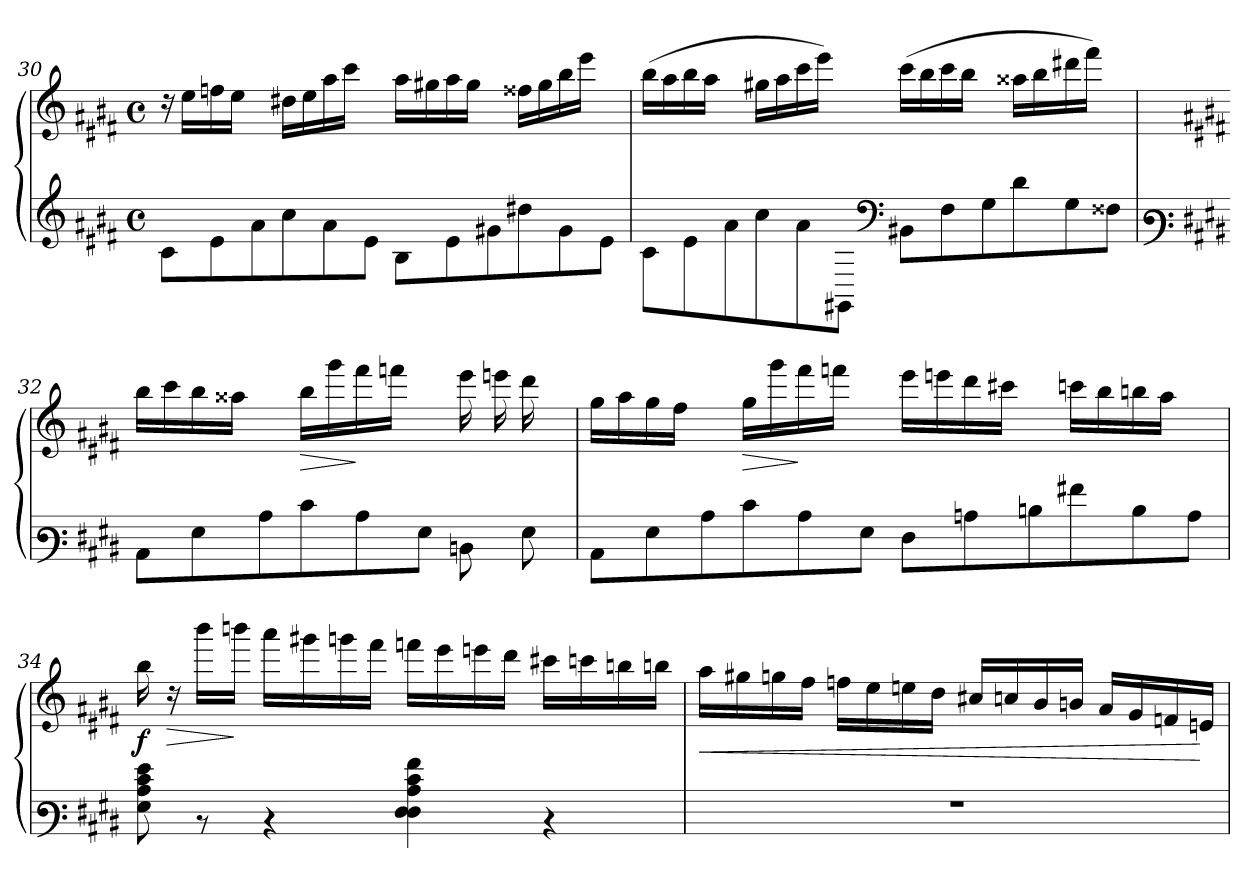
**kern	**kern	**dynam
*part1	*part1	*part1
*staff2	*staff1	*staff1/2
!!LO:LB:g=z
*clefG3	*clefG3	*
*k[f#c#g#d#]	*k[f#c#g#d#]	*
*M4/4	*M4/4	*
*met(c)	*met(c)	*
=30	=30	=30
8A\L	16ra	.
.	16cc#\LL	.
8c#\	16ddn\	.
.	16cc#\JJ	.
8f#\	8ryy	.
8a\	16b#X\LL	.
.	16cc#\	.
8f#\	16ff#\	.
.	16aa\JJ	.
8c#\J	8ryy	.
8G#\L	16ff#\LL	.
.	16ee#X\	.
8c#\	16ff#\	.
.	16ee#\JJ	.
8e#X\	8ryy	.
8b#\	16dd##X\LL	.
.	16ee#\	.
8e#\	16gg#\	.
.	16ccc#\JJ	.
8c#\J	8ryy	.
=31	=31	=31
8A\L	(>16gg#\LL	.
.	16ff#\	.
8c#\	16gg#\	.
.	16ff#\JJ	.
8f#\	8ryy	.
8a\	16ee#X\LL	.
.	16ff#\	.
8f#\	16aa\	.
.	16ccc#\JJ)	.
8EE#\J	8ryy	.
*clefF4	*	*
8BB#X\L	(>16aa\LL	.
.	16gg#\	.
8F#\	16aa\	.
.	16gg#\JJ	.
8G#\	8ryy	.
8d#\	16ff##X\LL	.
.	16gg#\	.
8G#\	16bb#X\	.
.	16ddd#\JJ)	.
8F##\J	8ryy	.
!!LO:PB:g=z
=32	=32	=32
*clefF3	*	*
*k[f#c#g#d#]	*k[f#c#g#d#]	*
8C#\L	16gg#\LL	.
.	16aa\	.
8G#\	16gg#\	.
.	16ff##X\JJ	.
8c#\	8ryy	.
!	!	!LO:HP:b
8e\	16gg#\LL	>
.	16eee\	.
8c#\	16ddd#\	]
.	16dddn\JJ	.
8G#\J	8ryy	.
8D\L	16ccc#\LL	.
.	16cccn\	.
8G#\	16bb\	.
.	16ryy	.
=33	=33	=33
8C#\L	16ee\LL	.
.	16ff#\	.
8G#\	16ee\	.
.	16dd#\JJ	.
8c#\	8ryy	.
!	!	!LO:HP:b
8e\	16ee\LL	>
.	16eee\	.
8c#\	16ddd#\	]
.	16dddn\JJ	.
8G#\J	8ryy	.
8F#\L	16ccc#\LL	.
.	16cccn\	.
8c\	16bb\	.
.	16aa#X\JJ	.
8d\	8ryy	.
8a#\	16aan\LL	.
.	16gg#\	.
8d\	16ggn\	.
.	16ff#\JJ	.
8c\J	8ryy	.
!!LO:LB:g=z
=34	=34	=34
!	!	!LO:DY:b
8G#\ 8c#\ 8e\ 8g#\	16gg#\	f
!	!	!LO:HP:b
.	16ra	>
8rD	16ggg#\LL	.
.	16gggn\JJ	]
4rD	16fff#\LL	.
.	16eee#X\	.
.	16eeen\	.
.	16ddd#\JJ	.
4F#\ 4F#\ 4c#\ 4e\ 4a\	16dddn\LL	.
.	16ccc#\	.
.	16cccn\	.
.	16bb\JJ	.
4rD	16aa#X\LL	.
.	16aan\	.
.	16gg\	.
.	16ggn\JJ	.
=35	=35	=35
!	!	!LO:HP:b
1r	16ff#\LL	<
.	16ee#X\	.
.	16een\	.
.	16dd#\JJ	.
.	16ddn\LL	.
.	16cc#\	.
.	16ccn\	.
.	16b\JJ	.
.	16a#X/LL	.
.	16an/	.
.	16g#/	.
.	16gn/JJ	.
.	16f#/LL	.
.	16e/	.
.	16d/	.
.	16c/JJ	[
=	=	=
*-	*-	*-
